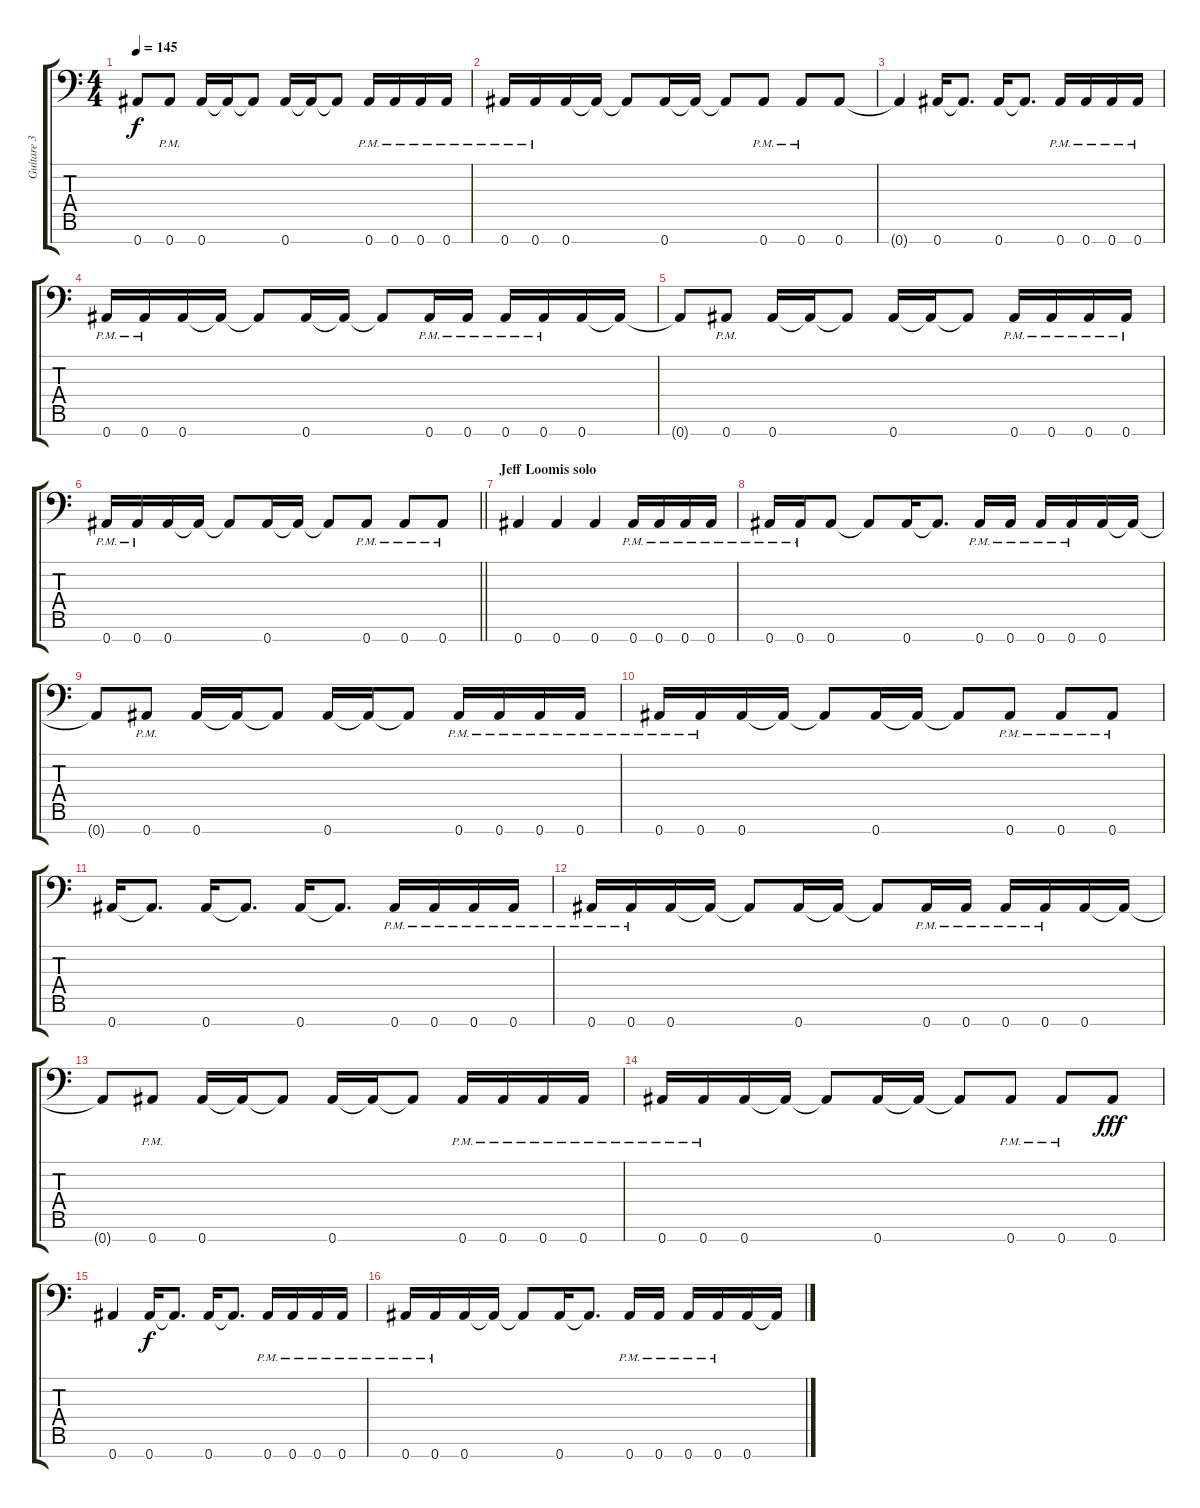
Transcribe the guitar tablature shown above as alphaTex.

\track ("Guitare 3 (Jake)" "Guitare 3 ") {instrument distortionguitar}
\staff {score tabs}
\tuning (Eb4 Bb3 Gb3 Db3 Ab2 Db2 Bb1) {hide}
\ts (4 4)
\tempo 145
\clef f4
\ks c
0.7{t}.8{dy f} 0.7{pm}.8 0.7.16 0.7{t}.16 0.7{t}.8 0.7.16 0.7{t}.16 0.7{t}.8 0.7{pm}.16 0.7{pm}.16 0.7{pm}.16 0.7{pm}.16 |
0.7{pm}.16 0.7{pm}.16 0.7.16 0.7{t}.16 0.7{t}.8 0.7.16 0.7{t}.16 0.7{t}.8 0.7{pm}.8 0.7{pm}.8 0.7.8 |
0.7{t}.4 0.7.16 0.7{t}.8{d} 0.7.16 0.7{t}.8{d} 0.7{pm}.16 0.7{pm}.16 0.7{pm}.16 0.7{pm}.16 |
0.7{pm}.16 0.7{pm}.16 0.7.16 0.7{t}.16 0.7{t}.8 0.7.16 0.7{t}.16 0.7{t}.8 0.7{pm}.16 0.7{pm}.16 0.7{pm}.16 0.7{pm}.16 0.7.16 0.7{t}.16 |
0.7{t}.8 0.7{pm}.8 0.7.16 0.7{t}.16 0.7{t}.8 0.7.16 0.7{t}.16 0.7{t}.8 0.7{pm}.16 0.7{pm}.16 0.7{pm}.16 0.7{pm}.16 |
\barLineRight lightlight
0.7{pm}.16 0.7{pm}.16 0.7.16 0.7{t}.16 0.7{t}.8 0.7.16 0.7{t}.16 0.7{t}.8 0.7{pm}.8 0.7{pm}.8 0.7{pm}.8 |
\section ("" "Jeff Loomis solo")
0.7.4{volume 11} 0.7.4 0.7.4 0.7{pm}.16 0.7{pm}.16 0.7{pm}.16 0.7{pm}.16 |
0.7{pm}.16 0.7{pm}.16 0.7.8 0.7{t}.8 0.7.16 0.7{t}.8{d} 0.7{pm}.16 0.7{pm}.16 0.7{pm}.16 0.7{pm}.16 0.7.16 0.7{t}.16 |
0.7{t}.8 0.7{pm}.8 0.7.16 0.7{t}.16 0.7{t}.8 0.7.16 0.7{t}.16 0.7{t}.8 0.7{pm}.16 0.7{pm}.16 0.7{pm}.16 0.7{pm}.16 |
0.7{pm}.16 0.7{pm}.16 0.7.16 0.7{t}.16 0.7{t}.8 0.7.16 0.7{t}.16 0.7{t}.8 0.7{pm}.8 0.7{pm}.8 0.7{pm}.8 |
0.7.16 0.7{t}.8{d} 0.7.16 0.7{t}.8{d} 0.7.16 0.7{t}.8{d} 0.7{pm}.16 0.7{pm}.16 0.7{pm}.16 0.7{pm}.16 |
0.7{pm}.16 0.7{pm}.16 0.7.16 0.7{t}.16 0.7{t}.8 0.7.16 0.7{t}.16 0.7{t}.8 0.7{pm}.16 0.7{pm}.16 0.7{pm}.16 0.7{pm}.16 0.7.16 0.7{t}.16 |
0.7{t}.8 0.7{pm}.8 0.7.16 0.7{t}.16 0.7{t}.8 0.7.16 0.7{t}.16 0.7{t}.8 0.7{pm}.16 0.7{pm}.16 0.7{pm}.16 0.7{pm}.16 |
0.7{pm}.16 0.7{pm}.16 0.7.16 0.7{t}.16 0.7{t}.8 0.7.16 0.7{t}.16 0.7{t}.8 0.7{pm}.8 0.7{pm}.8 0.7.8{dy fff} |
0.7.4 0.7.16{dy f} 0.7{t}.8{d} 0.7.16 0.7{t}.8{d} 0.7{pm}.16 0.7{pm}.16 0.7{pm}.16 0.7{pm}.16 |
0.7{pm}.16 0.7{pm}.16 0.7.16 0.7{t}.16 0.7{t}.8 0.7.16 0.7{t}.8{d} 0.7{pm}.16 0.7{pm}.16 0.7{pm}.16 0.7{pm}.16 0.7.16 0.7{t}.16
